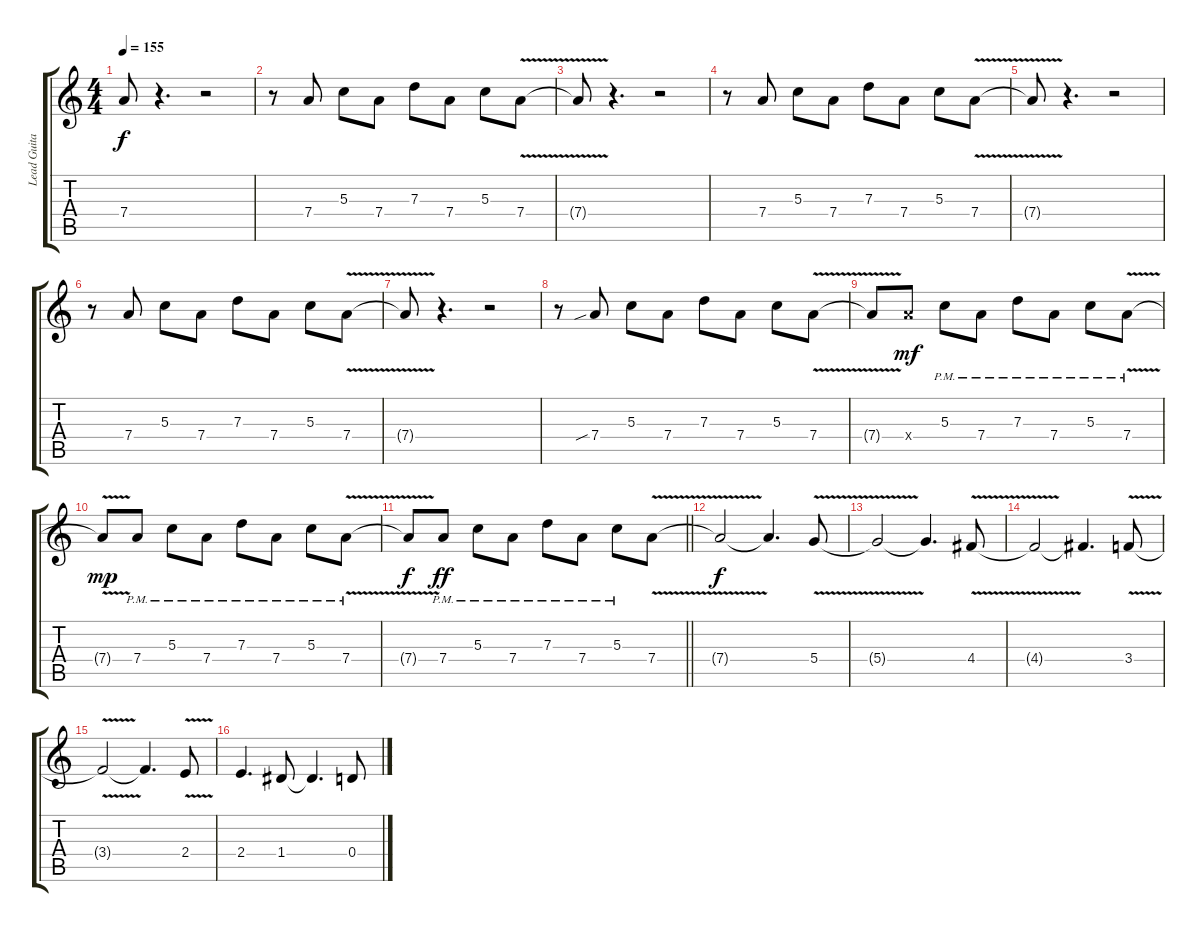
\track ("Lead Guitar" "Lead Guita") {instrument distortionguitar}
\staff {score tabs}
\tuning (E4 B3 G3 D3 A2 E2) {hide}
\ts (4 4)
\tempo 155
\clef g2
\ks c
7.4{t}.8{dy f} r.4{d} r.2 |
r.8 7.4.8 5.3.8 7.4.8 7.3.8 7.4.8 5.3.8 7.4{v}.8 |
7.4{t}.8 r.4{d} r.2 |
r.8 7.4.8 5.3.8 7.4.8 7.3.8 7.4.8 5.3.8 7.4{v}.8 |
7.4{t}.8 r.4{d} r.2 |
r.8 7.4.8 5.3.8 7.4.8 7.3.8 7.4.8 5.3.8 7.4{v}.8 |
7.4{t}.8 r.4{d} r.2 |
r.8 7.4{sib}.8 5.3.8 7.4.8 7.3.8 7.4.8 5.3.8 7.4{v}.8 |
7.4{t}.8 7.4{x}.8{dy mf} 5.3{pm}.8 7.4{pm}.8 7.3{pm}.8 7.4{pm}.8 5.3{pm}.8 7.4{v pm}.8 |
7.4{t}.8{dy mp} 7.4{pm}.8 5.3{pm}.8 7.4{pm}.8 7.3{pm}.8 7.4{pm}.8 5.3{pm}.8 7.4{v pm}.8 |
\barLineRight lightlight
7.4{t}.8{dy f} 7.4{pm}.8{dy ff} 5.3{pm}.8 7.4{pm}.8 7.3{pm}.8 7.4{pm}.8 5.3{pm}.8 7.4{v}.8 |
7.4{t}.2{dy f} 7.4{t}.4{d} 5.4{v}.8 |
5.4{t}.2 5.4{t}.4{d} 4.4{v}.8 |
4.4{t}.2 4.4{t}.4{d} 3.4{v}.8 |
3.4{t}.2 3.4{t}.4{d} 2.4{v}.8 |
2.4.4{d} 1.4.8 1.4{t}.4{d} 0.4.8
